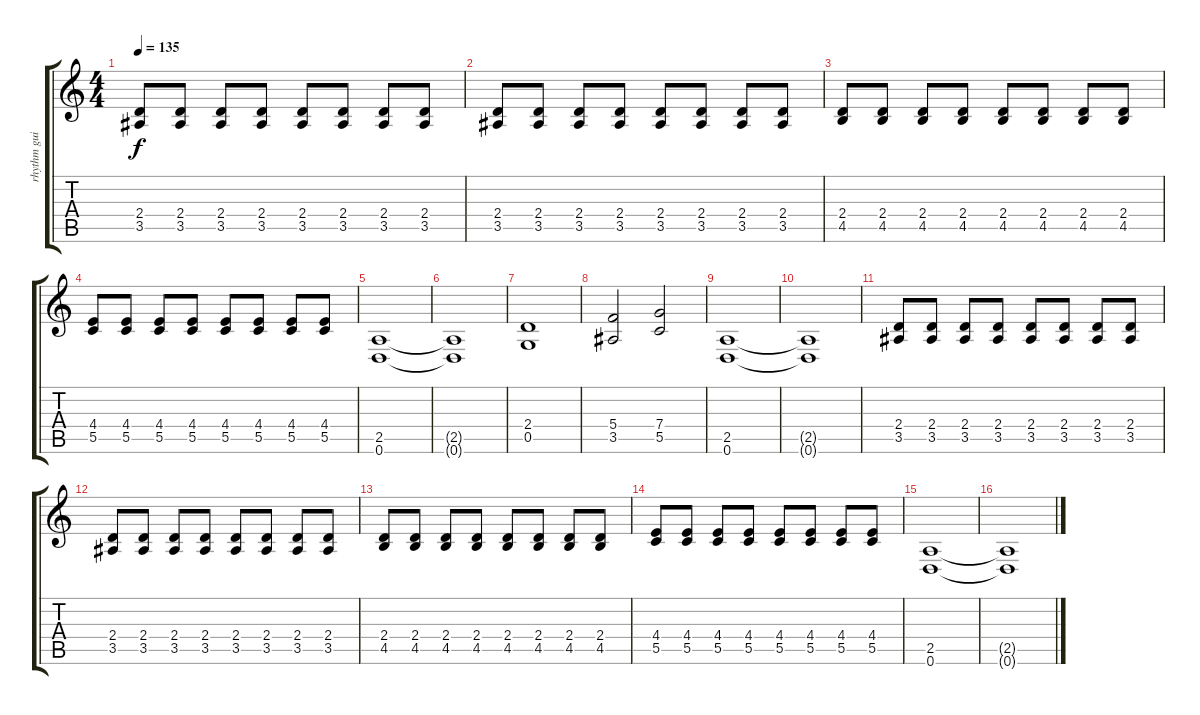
\track ("rhythm guitar" "rhythm gui") {instrument distortionguitar}
\staff {score tabs}
\tuning (D4 A3 F3 C3 G2 D2) {hide}
\ts (4 4)
\tempo 135
\clef g2
\ks c
(2.4 3.5).8{dy f} (2.4 3.5).8 (2.4 3.5).8 (2.4 3.5).8 (2.4 3.5).8 (2.4 3.5).8 (2.4 3.5).8 (2.4 3.5).8 |
(2.4 3.5).8 (2.4 3.5).8 (2.4 3.5).8 (2.4 3.5).8 (2.4 3.5).8 (2.4 3.5).8 (2.4 3.5).8 (2.4 3.5).8 |
(2.4 4.5).8 (2.4 4.5).8 (2.4 4.5).8 (2.4 4.5).8 (2.4 4.5).8 (2.4 4.5).8 (2.4 4.5).8 (2.4 4.5).8 |
(4.4 5.5).8 (4.4 5.5).8 (4.4 5.5).8 (4.4 5.5).8 (4.4 5.5).8 (4.4 5.5).8 (4.4 5.5).8 (4.4 5.5).8 |
(2.5 0.6).1 |
(2.5{t} 0.6{t}).1 |
(2.4 0.5).1 |
(5.4 3.5).2 (7.4 5.5).2 |
(2.5 0.6).1 |
(2.5{t} 0.6{t}).1 |
(2.4 3.5).8 (2.4 3.5).8 (2.4 3.5).8 (2.4 3.5).8 (2.4 3.5).8 (2.4 3.5).8 (2.4 3.5).8 (2.4 3.5).8 |
(2.4 3.5).8 (2.4 3.5).8 (2.4 3.5).8 (2.4 3.5).8 (2.4 3.5).8 (2.4 3.5).8 (2.4 3.5).8 (2.4 3.5).8 |
(2.4 4.5).8 (2.4 4.5).8 (2.4 4.5).8 (2.4 4.5).8 (2.4 4.5).8 (2.4 4.5).8 (2.4 4.5).8 (2.4 4.5).8 |
(4.4 5.5).8 (4.4 5.5).8 (4.4 5.5).8 (4.4 5.5).8 (4.4 5.5).8 (4.4 5.5).8 (4.4 5.5).8 (4.4 5.5).8 |
(2.5 0.6).1 |
(2.5{t} 0.6{t}).1
